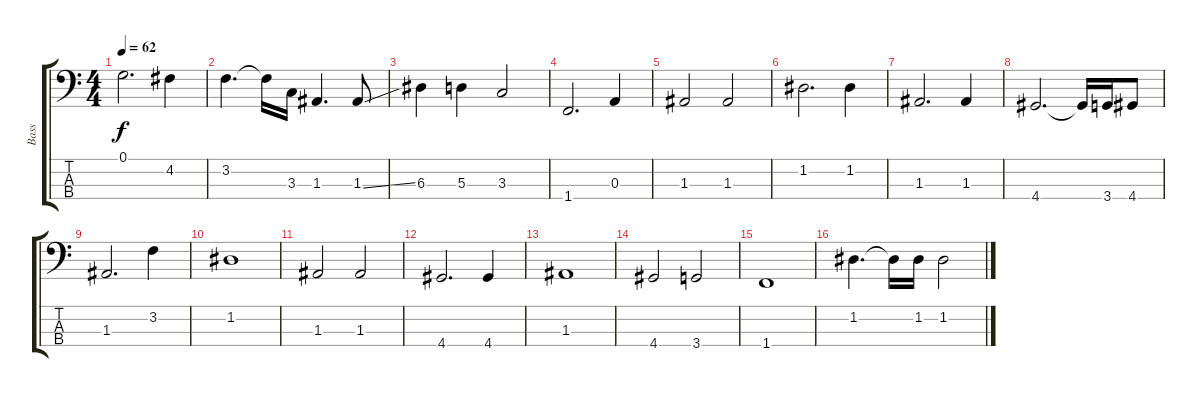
\track ("Bass" "Bass") {mute instrument electricbassfinger}
\staff {score tabs}
\tuning (G2 D2 A1 E1) {hide}
\ts (4 4)
\tempo 62
\clef f4
\ks c
0.1.2{d dy f} 4.2.4 |
3.2.4{d} 3.2{t}.16 3.3.16 1.3.4{d} 1.3{ss}.8 |
6.3.4 5.3.4 3.3.2 |
1.4.2{d} 0.3.4 |
1.3.2 1.3.2 |
1.2.2{d} 1.2.4 |
1.3.2{d} 1.3.4 |
4.4.2{d} 4.4{t}.16 3.4.16 4.4.8 |
1.3.2{d} 3.2.4 |
1.2.1 |
1.3.2 1.3.2 |
4.4.2{d} 4.4.4 |
1.3.1 |
4.4.2 3.4.2 |
1.4.1 |
1.2.4{d} 1.2{t}.16 1.2.16 1.2.2
